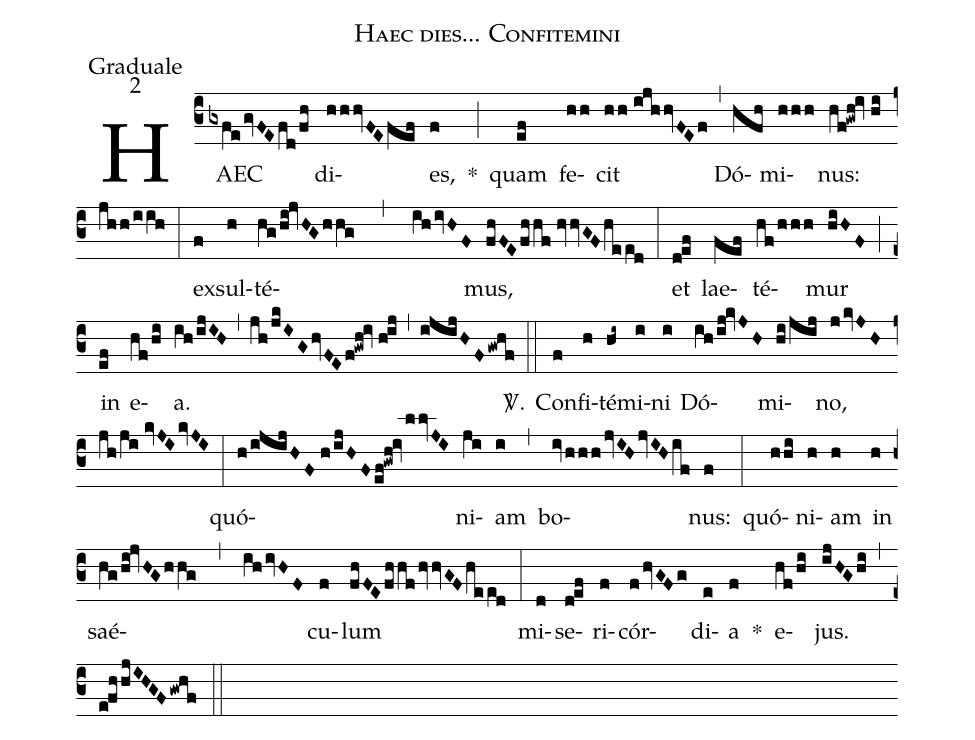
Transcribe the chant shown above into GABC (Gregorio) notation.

name:Haec dies... Confitemini;
office-part:Graduale;
mode:2;
%%
(c3) HAEC(gxfe/gvFEfd/fh) di(hhhvFE/fef)es,(f) *(;) quam(ef) fe(hh)cit(hh//ijhhvFEf) (,) Dó(hfh)mi(hhh)nus:(hf!gwh!iv//hi/jhh/iih) (:) ex(f)sul(h)té(hg/hi!jvHG/hhg , ih/ivHF)mus,(fhFE/fhhf//hvvGF/heed) (:) et(d!ef) lae(fef)té(hf/hhh)mur(hiHF) (;) in(ef) e(hf/hi)a.(ih/ijIH) (,) (jh/jkIG/hvFE/f!gwh!iv//h!ij) (,) (ijijHF/gwhf) <sp>V/</sp>.(::) Con(f)fi(h)té(hi~)mi(i)ni(i) Dó(ih/ij!kvJH)mi(hi/jij)no,(j/kvJH//jh/ji//kvJI/kvJI) (:) quó(h/ijijHF//h/ijHF/ef!gwh!ivllvJI)ni(ji)am(i) (,) bo(ivhhh/jvIH/jvIH/if)nus:(f) (:) quó(hhi)ni(h)am(h) in(h) saé(hg/hi!jvHG/hhg,ih/ivHF)cu(f)lum(fhFE/fhhf/hvvGF/heed) (:) mi(d)se(d!ef)ri(f)cór(fhvGFg)di(e)a(f) *() e(hf/hi)jus.(ijHG/hi) (,) (e!fhhjIHGFgwhf) (::)
